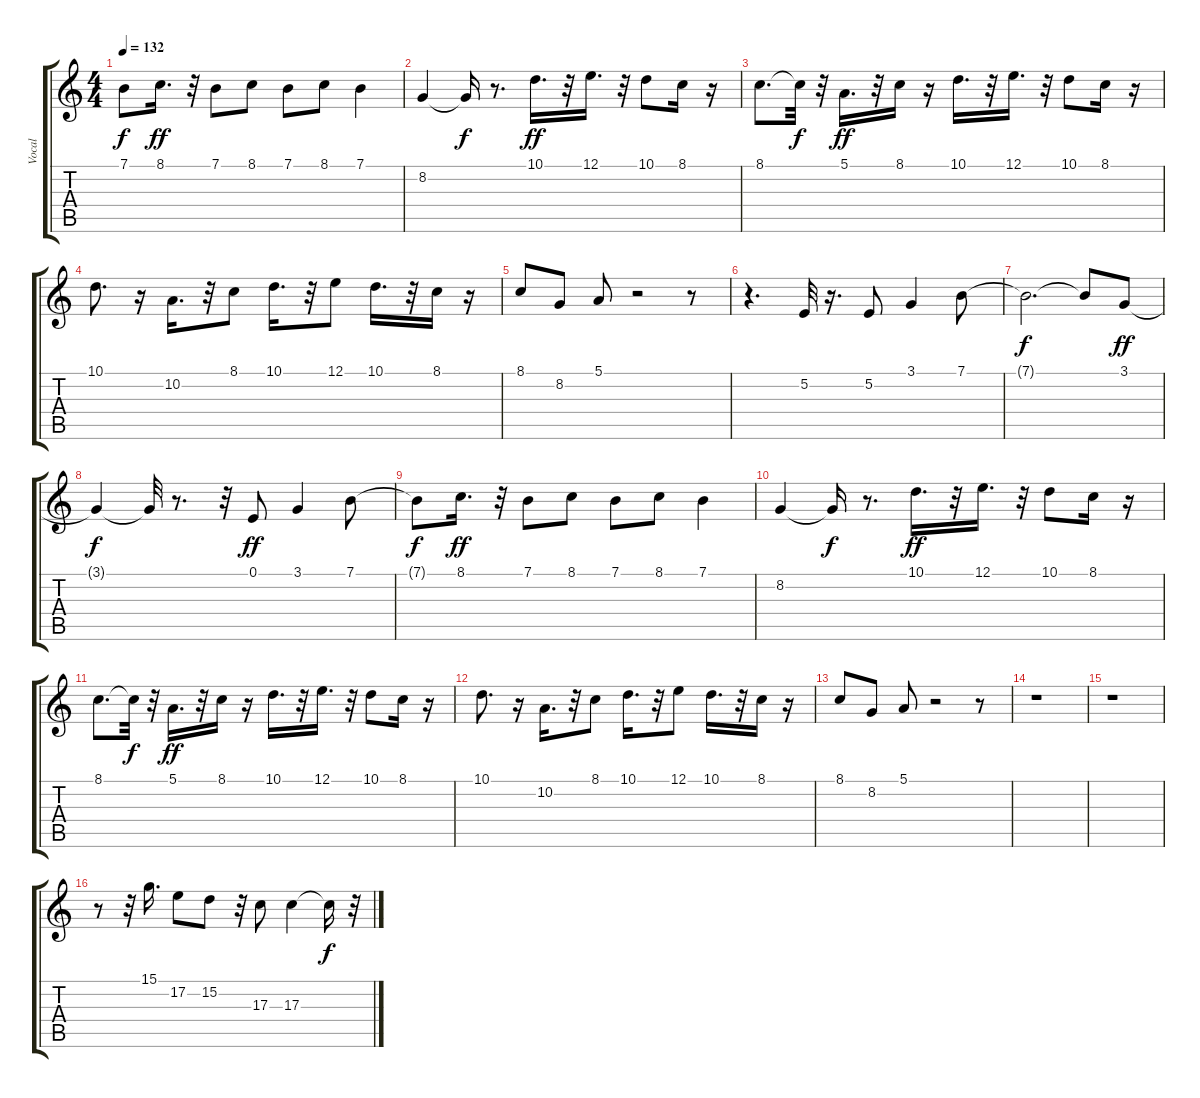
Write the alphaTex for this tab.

\track ("Vocal" "Vocal") {instrument panflute}
\staff {score tabs}
\tuning (E4 B3 G3 D3 A2 E2) {hide}
\ts (4 4)
\tempo 132
\clef g2
\ks c
7.1{t}.8{dy f} 8.1.16{d dy ff} r.32 7.1.8 8.1.8 7.1.8 8.1.8 7.1.4 |
8.2.4 8.2{t}.16{dy f} r.8{d} 10.1.16{d dy ff} r.32 12.1.16{d} r.32 10.1.8 8.1.16 r.16 |
8.1.8{d} 8.1{t}.32{dy f} r.32 5.1.16{d dy ff} r.32 8.1.16 r.16 10.1.16{d} r.32 12.1.16{d} r.32 10.1.8 8.1.16 r.16 |
10.1.8{d} r.16 10.2.16{d} r.32 8.1.8 10.1.16{d} r.32 12.1.8 10.1.16{d} r.32 8.1.16 r.16 |
8.1.8 8.2.8 5.1.8 r.2 r.8 |
r.4{d} 5.2.32 r.16{d} 5.2.8 3.1.4 7.1.8 |
7.1{t}.2{d dy f} 7.1{t}.8 3.1.8{dy ff} |
3.1{t}.4{dy f} 3.1{t}.32 r.8{d} r.32 0.1.8{dy ff} 3.1.4 7.1.8 |
7.1{t}.8{dy f} 8.1.16{d dy ff} r.32 7.1.8 8.1.8 7.1.8 8.1.8 7.1.4 |
8.2.4 8.2{t}.16{dy f} r.8{d} 10.1.16{d dy ff} r.32 12.1.16{d} r.32 10.1.8 8.1.16 r.16 |
8.1.8{d} 8.1{t}.32{dy f} r.32 5.1.16{d dy ff} r.32 8.1.16 r.16 10.1.16{d} r.32 12.1.16{d} r.32 10.1.8 8.1.16 r.16 |
10.1.8{d} r.16 10.2.16{d} r.32 8.1.8 10.1.16{d} r.32 12.1.8 10.1.16{d} r.32 8.1.16 r.16 |
8.1.8 8.2.8 5.1.8 r.2 r.8 |
r.1 |
r.1 |
r.8 r.32 15.1.16{d} 17.2.8 15.2.8 r.32 17.3.8 17.3.4 17.3{t}.16{dy f} r.32
